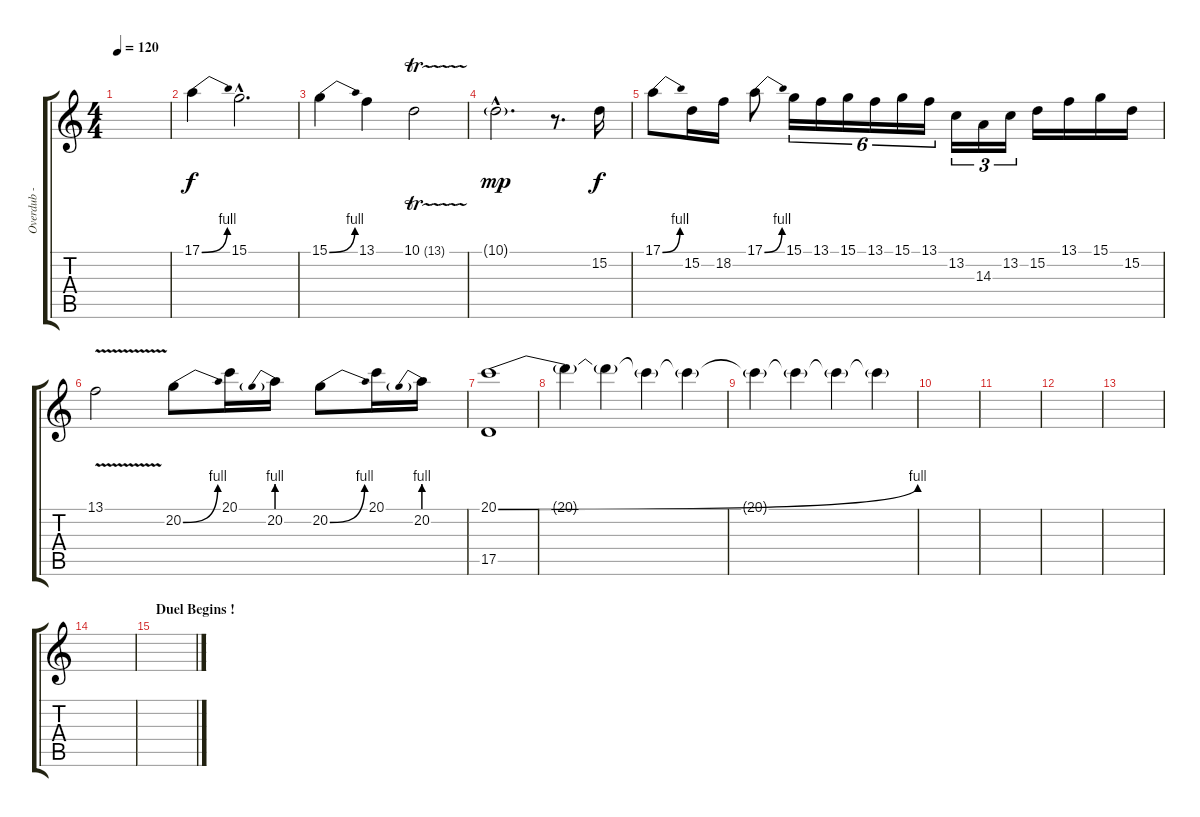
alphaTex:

\track ("Overdub - Trash Can" "Overdub - ") {instrument cello}
\staff {score tabs}
\tuning (E4 B3 G3 D3 A2 E2) {hide}
\ts (4 4)
\tempo 120
\clef g2
\ks c
|
\section ("" "")
17.1{be (bend 0 0 60 4)}.4 15.1{hac}.2{d} |
15.1{be (bend 0 0 60 4)}.4 13.1.4 10.1{tr (13 32)}.2 |
10.1{g hac}.2{d dy mp} r.8{d} 15.2.16{dy f} |
17.1{be (bend 0 0 60 4)}.8 15.2.16 18.2.16 17.1{be (bend 0 0 60 4)}.8 15.1.16{tu (6 4)} 13.1.16{tu (6 4)} 15.1.16{tu (6 4)} 13.1.16{tu (6 4)} 15.1.16{tu (6 4)} 13.1.16{tu (6 4)} 13.2.16{tu (3 2)} 14.3.16{tu (3 2)} 13.2.16{tu (3 2)} 15.2.16 13.1.16 15.1.16 15.2.16 |
13.1{v}.2 20.2{be (bend 0 0 60 4)}.8 20.1.16 20.2{be (prebend 0 4 60 4)}.16 20.2{be (bend 0 0 60 4)}.8 20.1.16 20.2{be (prebend 0 4 60 4)}.16 |
(20.1{be (bend 0 0 60 4)} 17.5).1 |
20.1{t}.4 20.1{t}.4{volume 8} 20.1{t}.4{volume 7} 20.1{t}.4{volume 6} |
20.1{t}.4{volume 5} 20.1{t}.4{volume 4} 20.1{t}.4{volume 3} 20.1{t}.4{volume 2} |
\section ("" "")
|
|
|
|
|
\section ("" "Duel Begins !")
